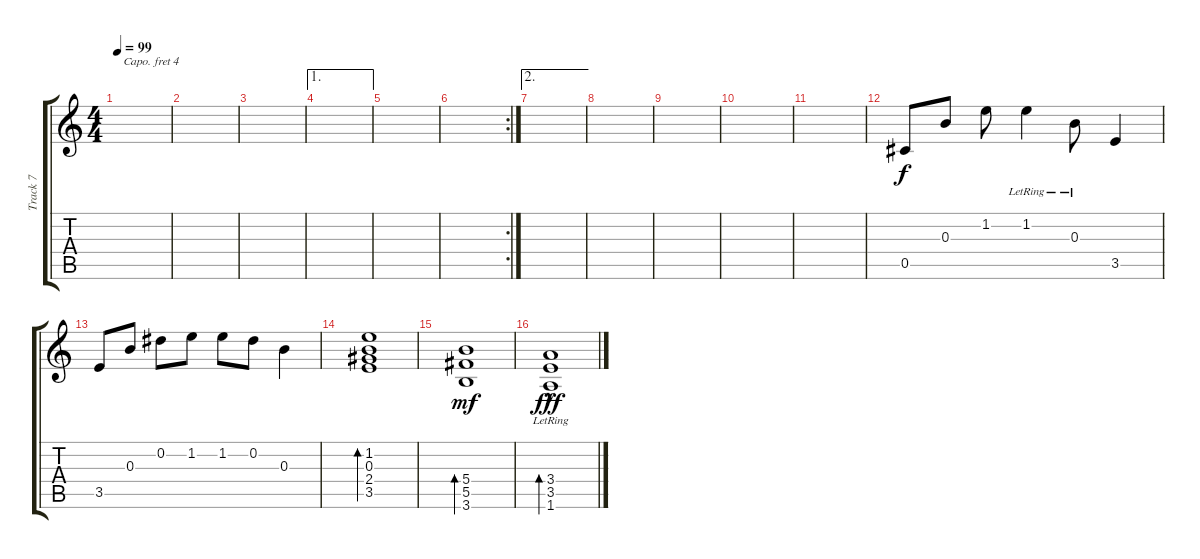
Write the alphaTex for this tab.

\track ("Track 7" "Track 7") {instrument acousticguitarsteel}
\staff {score tabs}
\capo 4
\tuning (E4 B3 G3 D3 A2 E2) {hide}
\ts (4 4)
\tempo 99
\clef g2
\ks c
|
|
|
\ae 1
|
|
\rc 2
|
\ae 2
|
|
|
|
|
0.5.8{dy f} 0.3.8 1.2.8 1.2{lr}.4 0.3{lr}.8 3.5.4 |
3.5.8 0.3.8 0.2.8 1.2.8 1.2.8 0.2.8 0.3.4 |
(1.2 0.3 2.4 3.5).1{bd 480} |
(5.4 5.5 3.6).1{bd 240 dy mf} |
(3.4{hac} 3.5{hac} 1.6{hac lr}).1{bd 240 dy fff}
